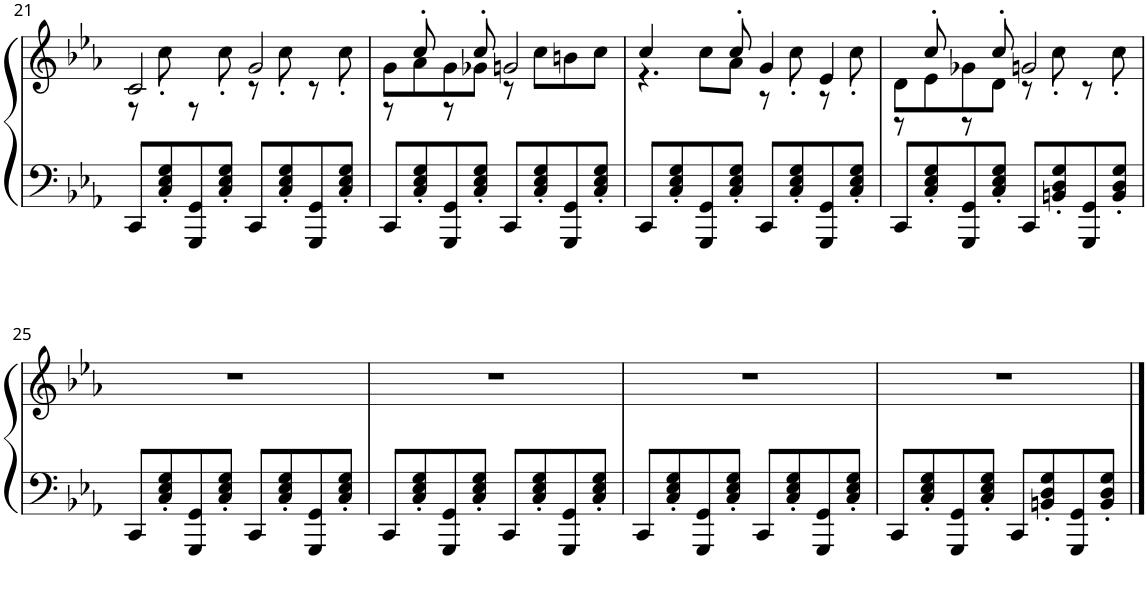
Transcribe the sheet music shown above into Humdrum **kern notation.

**kern	**kern
*part1	*part1
*staff2	*staff1
*I"Klavier	*
*I'Klav.	*
!!LO:PB:g=z
*clefF4	*clefG2
*k[b-e-a-]	*k[b-e-a-]
*M4/4	*M4/4
=21	=21
*	*^
8CC/L	2c/	8r
8C/' 8E-/' 8G/'	.	8cc'\
8GGG/ 8GG/	.	8r
8C/' 8E-/' 8G/'J	.	8cc'\
8CC/L	2g/	8r
8C/' 8E-/' 8G/'	.	8cc'\
8GGG/ 8GG/	.	8r
8C/' 8E-/' 8G/'J	.	8cc'\
=22	=22	=22
8CC/L	8g\L	8r
8C/' 8E-/' 8G/'	8a-\	8cc'/
8GGG/ 8GG/	8g\	8r
8C/' 8E-/' 8G/'J	8g-X\J	8cc'/
8CC/L	2gn/	8r
8C/' 8E-/' 8G/'	.	8cc\L
8GGG/ 8GG/	.	8bn\
8C/' 8E-/' 8G/'J	.	8cc\J
=23	=23	=23
8CC/L	4cc/	4.r
8C/' 8E-/' 8G/'	.	.
8GGG/ 8GG/	8cc\L	.
8C/' 8E-/' 8G/'J	8a-\J	8cc'/
8CC/L	4g/	8r
8C/' 8E-/' 8G/'	.	8cc'\
8GGG/ 8GG/	4e-/	8r
8C/' 8E-/' 8G/'J	.	8cc'\
=24	=24	=24
8CC/L	8d\L	8r
8C/' 8E-/' 8G/'	8e-\	8cc'/
8GGG/ 8GG/	8g-X\	8r
8C/' 8E-/' 8G/'J	8d\J	8cc'/
8CC/L	2gn/	8r
8BBn/' 8D/' 8G/'	.	8cc'\
8GGG/ 8GG/	.	8r
8BB/' 8D/' 8G/'J	.	8cc'\
*	*v	*v
!!LO:LB:g=z
=25	=25
8CC/L	1r
8C/' 8E-/' 8G/'	.
8GGG/ 8GG/	.
8C/' 8E-/' 8G/'J	.
8CC/L	.
8C/' 8E-/' 8G/'	.
8GGG/ 8GG/	.
8C/' 8E-/' 8G/'J	.
=26	=26
8CC/L	1r
8C/' 8E-/' 8G/'	.
8GGG/ 8GG/	.
8C/' 8E-/' 8G/'J	.
8CC/L	.
8C/' 8E-/' 8G/'	.
8GGG/ 8GG/	.
8C/' 8E-/' 8G/'J	.
=27	=27
8CC/L	1r
8C/' 8E-/' 8G/'	.
8GGG/ 8GG/	.
8C/' 8E-/' 8G/'J	.
8CC/L	.
8C/' 8E-/' 8G/'	.
8GGG/ 8GG/	.
8C/' 8E-/' 8G/'J	.
=28	=28
8CC/L	1r
8C/' 8E-/' 8G/'	.
8GGG/ 8GG/	.
8C/' 8E-/' 8G/'J	.
8CC/L	.
8BBn/' 8D/' 8G/'	.
8GGG/ 8GG/	.
8BB/' 8D/' 8G/'J	.
==	==
*-	*-
